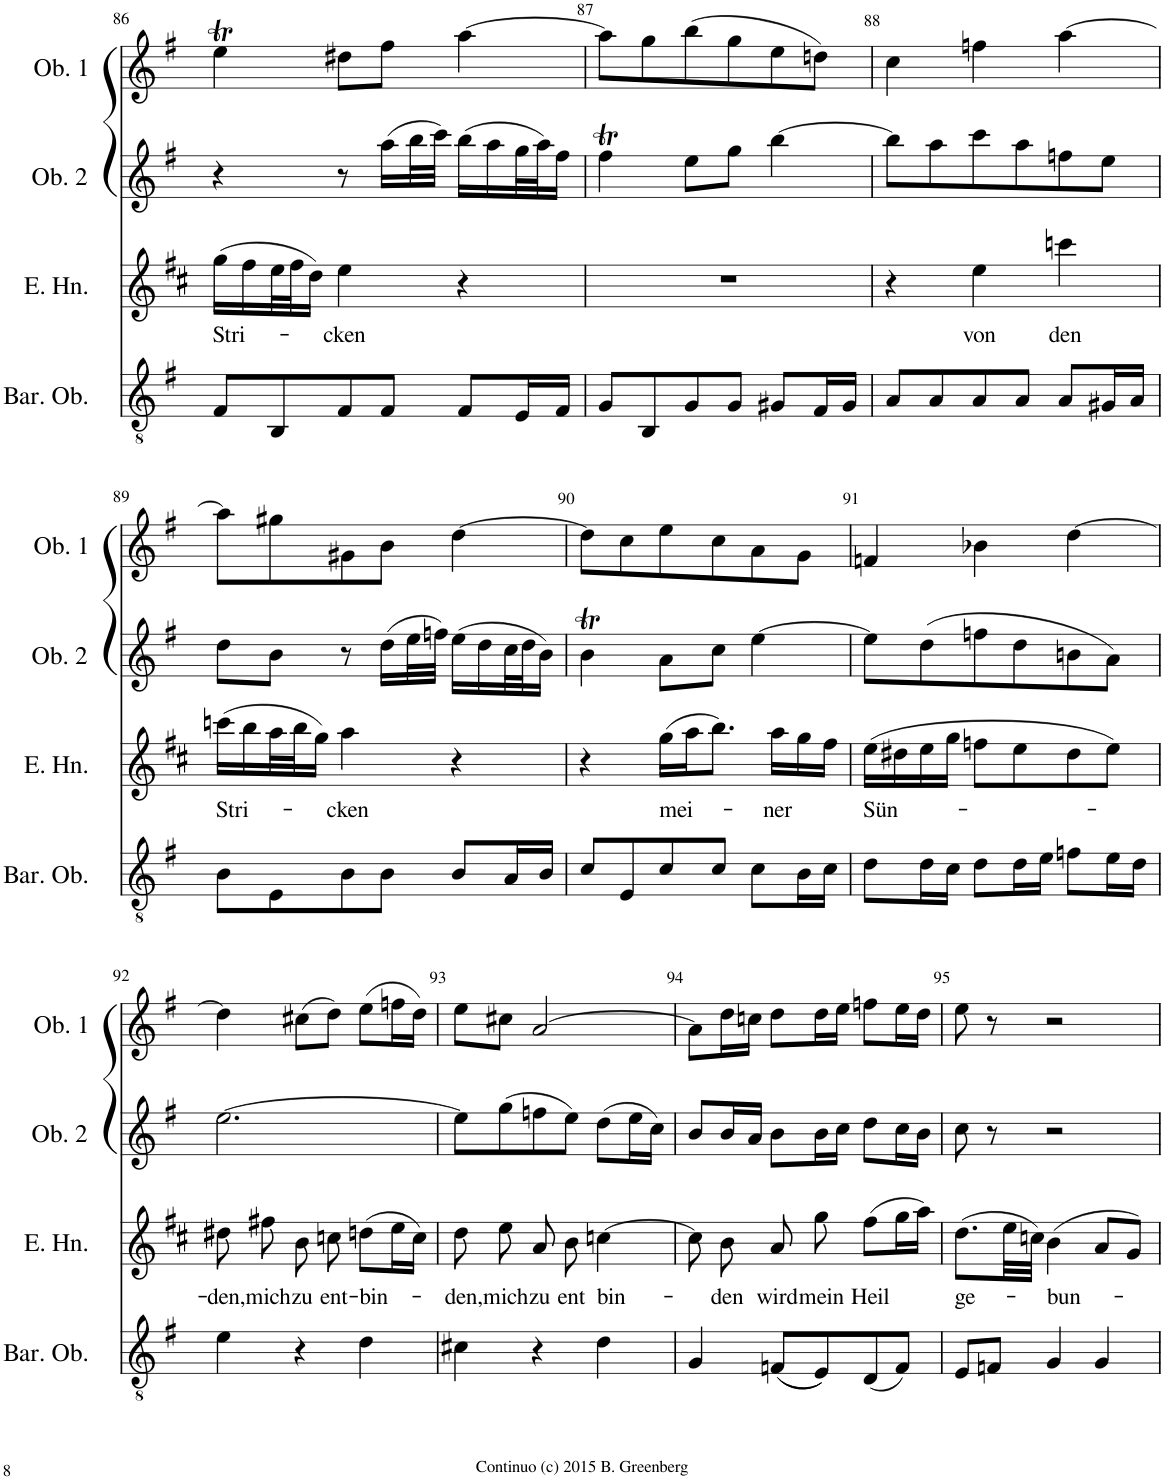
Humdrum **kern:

**kern	**kern	**text	**kern	**kern
*part4	*part3	*part3	*part2	*part1
*staff4	*staff3	*staff3	*staff2	*staff1
*I"Baritone Oboe	*I"English Horn	*	*I"Oboe 2	*I"Oboe 1
*I'Bar. Ob.	*I'E. Hn.	*	*I'Ob. 2	*I'Ob. 1
!!LO:PB:g=z
*clefGv2	*clefG2	*	*clefG2	*clefG2
*	*Trd4c7	*	*	*
*k[f#]	*k[f#c#]	*	*k[f#]	*k[f#]
*M3/4	*M3/4	*	*M3/4	*M3/4
=86	=86	=86	=86	=86
!	!	!LO:LY:b	!	!
8F#/L	(16gg\LL	Stri-	4r	4eeT\
.	16ff#\	.	.	.
8BB/	32ee\L	.	.	.
.	32ff#\J	.	.	.
.	16dd\JJ)	.	.	.
!	!	!LO:LY:b	!	!
8F#/	4ee\	-cken	8r	8dd#X\L
8F#/J	.	.	(16aa\LL	8ff#\J
.	.	.	32bb\L	.
.	.	.	32ccc\JJJ)	.
8F#/L	4r	.	(16bb\LL	[4aa\
.	.	.	16aa\	.
16E/L	.	.	32gg\L	.
.	.	.	32aa\J)	.
16F#/JJ	.	.	16ff#\JJ	.
=87	=87	=87	=87	=87
8G/L	2.r	.	4ff#t\	8aa\L]
8BB/	.	.	.	8gg\
8G/	.	.	8ee\L	(8bb\
8G/J	.	.	8gg\J	8gg\
8G#X/L	.	.	[4bb\	8ee\
16F#/L	.	.	.	8ddn\J)
16G#/JJ	.	.	.	.
=88	=88	=88	=88	=88
8A/L	4r	.	8bb\L]	4cc\
8A/	.	.	8aa\	.
!	!	!LO:LY:b	!	!
8A/	4ee\	von	8ccc\	4ffn\
8A/J	.	.	8aa\	.
!	!	!LO:LY:b	!	!
8A/L	4cccn\	den	8ffn\	[4aa\
16G#X/L	.	.	8ee\J	.
16A/JJ	.	.	.	.
!!LO:LB:g=z
=89	=89	=89	=89	=89
!	!	!LO:LY:b	!	!
8B\L	(16cccn\LL	Stri-	8dd\L	8aa\L]
.	16bb\	.	.	.
8E\	32aa\L	.	8b\J	8gg#X\
.	32bb\J	.	.	.
.	16gg\JJ)	.	.	.
!	!	!LO:LY:b	!	!
8B\	4aa\	-cken	8r	8g#X\
8B\J	.	.	(16dd\LL	8b\J
.	.	.	32ee\L	.
.	.	.	32ffn\JJJ)	.
8B/L	4r	.	(16ee\LL	[4dd\
.	.	.	16dd\	.
16A/L	.	.	32cc\L	.
.	.	.	32dd\J	.
16B/JJ	.	.	16b\JJ)	.
=90	=90	=90	=90	=90
8c/L	4r	.	4bt\	8dd\L]
8E/	.	.	.	8cc\
!	!	!LO:LY:b	!	!
8c/	(16gg\LL	mei-	8a\L	8ee\
.	16aa\J	.	.	.
8c/J	8.bb\J)	.	8cc\J	8cc\
8c\L	.	.	[4ee\	8a\
!	!	!LO:LY:b	!	!
.	16aa\LL	-ner	.	.
16B\L	16gg\	.	.	8g\J
16c\JJ	16ff#\JJ	.	.	.
=91	=91	=91	=91	=91
!	!	!LO:LY:b	!	!
8d\L	(16ee\LL	Sün-	8ee\L]	4fn/
.	16dd#X\	.	.	.
16d\L	16ee\	.	(8dd\	.
16c\JJ	16gg\JJ	.	.	.
8d\L	8ffn\L	.	8ffn\	4b-X\
16d\L	8ee\	.	8dd\	.
16e\JJ	.	.	.	.
8fn\L	8dd#\	.	8bn\	[4dd\
16e\L	8ee\J)	.	8a\J)	.
16d\JJ	.	.	.	.
!!LO:LB:g=z
=92	=92	=92	=92	=92
!	!	!LO:LY:b	!	!
4e\	8dd#X\	den,	[2.ee\	4dd\]
!	!	!LO:LY:b	!	!
.	8ff#X\	mich	.	.
!	!	!LO:LY:b	!	!
4r	8b\	zu	.	(8cc#X\L
!	!	!LO:LY:b	!	!
.	8ccn\	ent-	.	8dd\J)
!	!	!LO:LY:b	!	!
4d\	(8ddn\L	-bin-	.	(8ee\L
.	16ee\L	.	.	16ffn\L
.	16cc\JJ)	.	.	16dd\JJ)
=93	=93	=93	=93	=93
!	!	!LO:LY:b	!	!
4c#X\	8dd\	-den,	8ee\L]	8ee\L
!	!	!LO:LY:b	!	!
.	8ee\	mich	(8gg\	8cc#X\J
!	!	!LO:LY:b	!	!
4r	8a/	zu	8ffn\	[2a/
!	!	!LO:LY:b	!	!
.	8b\	ent	8ee\J)	.
!	!	!LO:LY:b	!	!
4d\	[4ccn\	bin-	(8dd\L	.
.	.	.	16ee\L	.
.	.	.	16cc\JJ)	.
=94	=94	=94	=94	=94
4G/	8cc\]	.	8b/L	8a\L]
!	!	!LO:LY:b	!	!
.	8b\	den	16b/L	16dd\L
.	.	.	16a/JJ	16ccn\JJ
!	!	!LO:LY:b	!	!
((8Fn/L	8a/	wird	8b\L	8dd\L
!	!	!LO:LY:b	!	!
8E/))	8gg\	mein	16b\L	16dd\L
.	.	.	16cc\JJ	16ee\JJ
!	!	!LO:LY:b	!	!
(8D/	(8ff#\L	Heil	8dd\L	8ffn\L
8F/J)	16gg\L	.	16cc\L	16ee\L
.	16aa\JJ)	.	16b\JJ	16dd\JJ
=95	=95	=95	=95	=95
!	!	!LO:LY:b	!	!
8E/L	(8.dd\L	ge-	8cc\	8ee\
8Fn/J	.	.	8r	8r
.	32ee\LL	.	.	.
.	32ccn\JJJ)	.	.	.
!	!	!LO:LY:b	!	!
4G/	(4b\	-bun-	2r	2r
4G/	8a/L	.	.	.
.	8g/J)	.	.	.
=	=	=	=	=
*-	*-	*-	*-	*-
